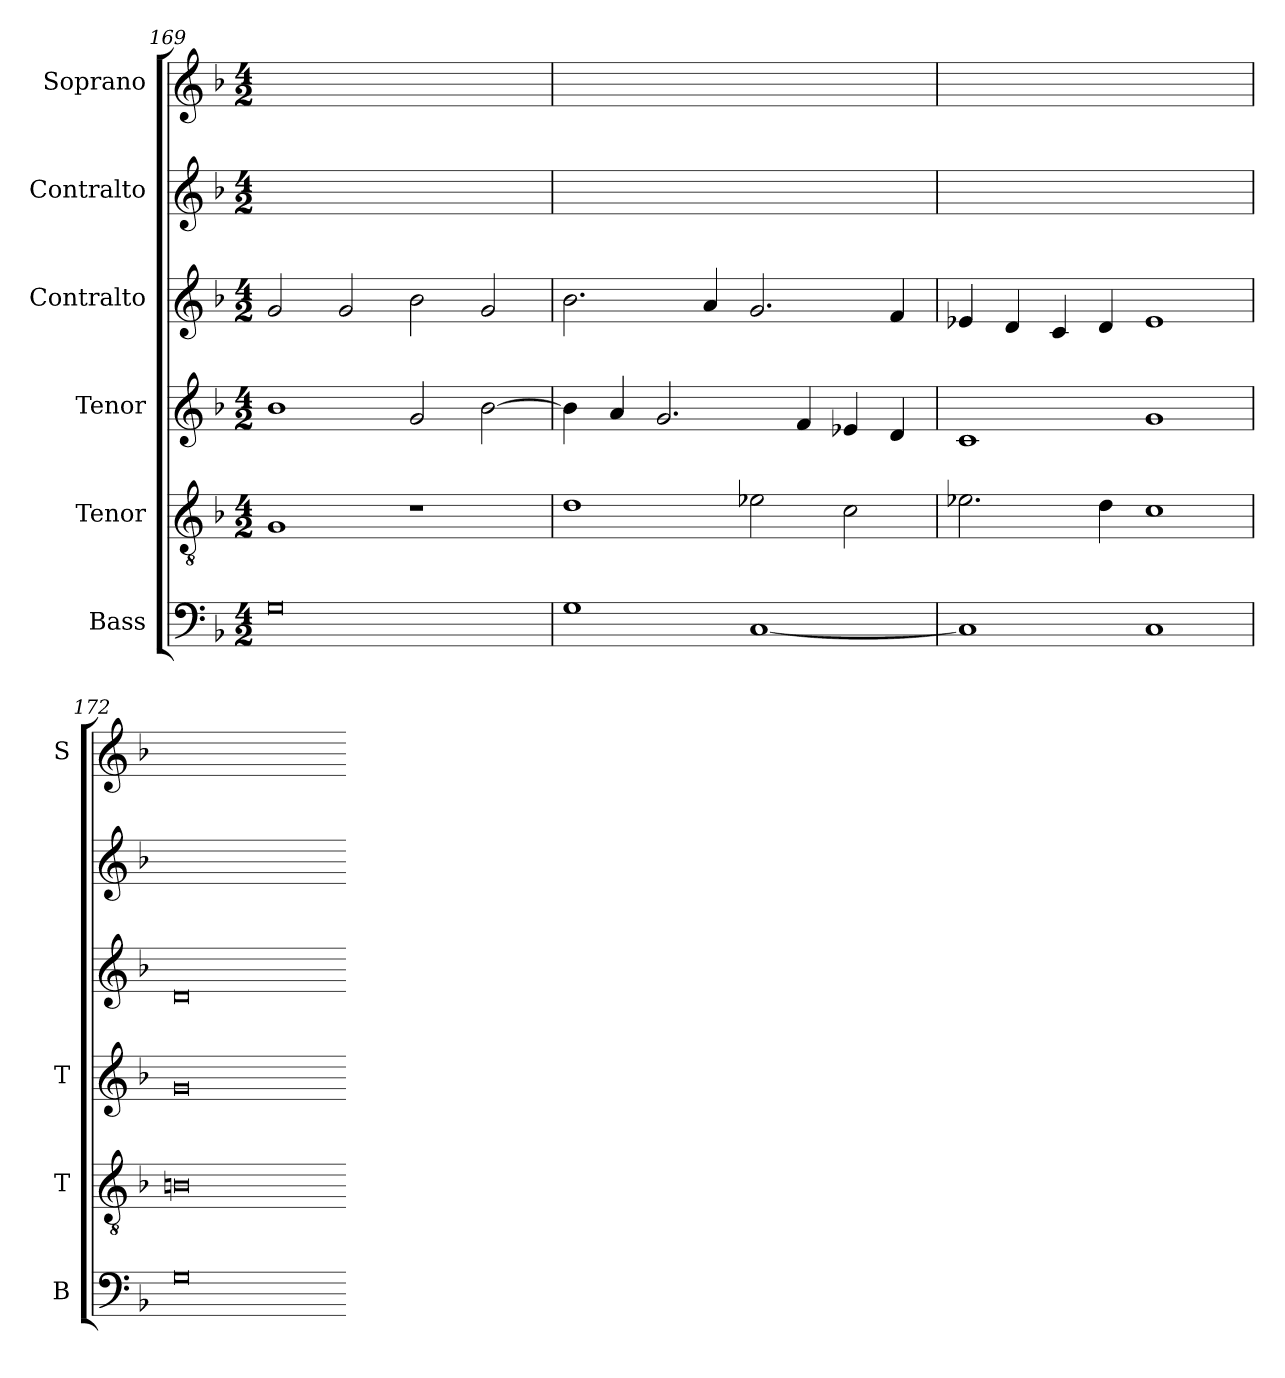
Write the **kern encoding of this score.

**kern	**kern	**kern	**kern	**kern	**kern
*part6	*part5	*part4	*part3	*part2	*part1
*staff6	*staff5	*staff4	*staff3	*staff2	*staff1
*I"Bass	*I"Tenor	*I"Tenor	*I"Contralto	*I"Contralto	*I"Soprano
*I'B	*I'T	*I'T	*	*	*I'S
*clefF4	*clefGv2	*clefG2	*clefG2	*clefG2	*clefG2
*k[b-]	*k[b-]	*k[b-]	*k[b-]	*k[b-]	*k[b-]
*G:dor	*G:dor	*G:dor	*G:dor	*G:dor	*G:dor
*M4/2	*M4/2	*M4/2	*M4/2	*M4/2	*M4/2
=169	=169	=169	=169	=169	=169
0G	1G	1b-	2g	0ryy	0ryy
.	.	.	2g	.	.
.	1r	2g	2b-	.	.
.	.	[2b-	2g	.	.
=170	=170	=170	=170	=170	=170
1G	1d	4b-]	2.b-	0ryy	0ryy
.	.	4a	.	.	.
.	.	2.g	.	.	.
.	.	.	4a	.	.
[1C	2e-X	.	2.g	.	.
.	.	4f	.	.	.
.	2c	4e-X	.	.	.
.	.	4d	4f	.	.
=171	=171	=171	=171	=171	=171
1C]	2.e-X	1c	4e-X	0ryy	0ryy
.	.	.	4d	.	.
.	.	.	4c	.	.
.	4d	.	4d	.	.
1C	1c	1g	1e-	.	.
=172	=172	=172	=172	=172	=172
0G	0Bn	0g	0d	0ryy	0ryy
=-	=-	=-	=-	=-	=-
*-	*-	*-	*-	*-	*-
